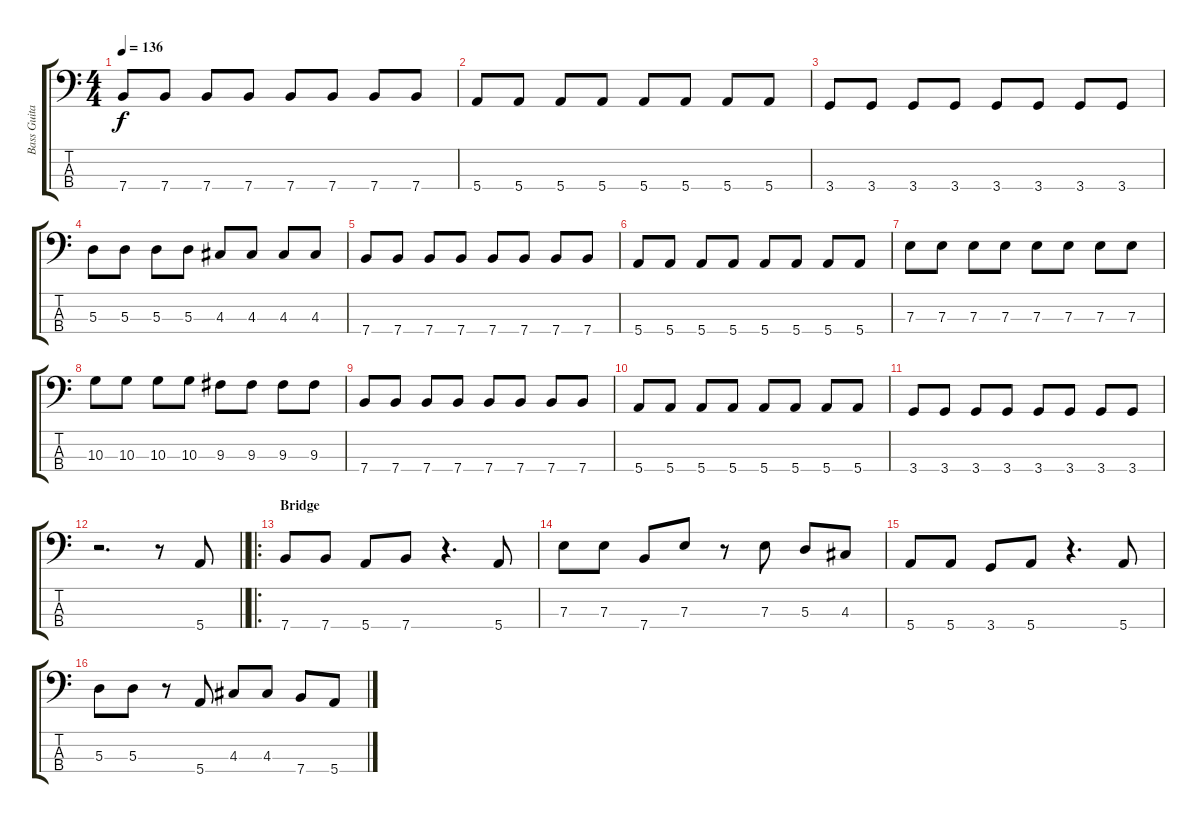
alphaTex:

\track ("Bass Guitar" "Bass Guita") {instrument electricbassfinger}
\staff {score tabs}
\tuning (G2 D2 A1 E1) {hide}
\ts (4 4)
\tempo 136
\clef f4
\ks c
7.4.8{dy f} 7.4.8 7.4.8 7.4.8 7.4.8 7.4.8 7.4.8 7.4.8 |
5.4.8 5.4.8 5.4.8 5.4.8 5.4.8 5.4.8 5.4.8 5.4.8 |
3.4.8 3.4.8 3.4.8 3.4.8 3.4.8 3.4.8 3.4.8 3.4.8 |
5.3.8 5.3.8 5.3.8 5.3.8 4.3.8 4.3.8 4.3.8 4.3.8 |
7.4.8 7.4.8 7.4.8 7.4.8 7.4.8 7.4.8 7.4.8 7.4.8 |
5.4.8 5.4.8 5.4.8 5.4.8 5.4.8 5.4.8 5.4.8 5.4.8 |
7.3.8 7.3.8 7.3.8 7.3.8 7.3.8 7.3.8 7.3.8 7.3.8 |
10.3.8 10.3.8 10.3.8 10.3.8 9.3.8 9.3.8 9.3.8 9.3.8 |
7.4.8 7.4.8 7.4.8 7.4.8 7.4.8 7.4.8 7.4.8 7.4.8 |
5.4.8 5.4.8 5.4.8 5.4.8 5.4.8 5.4.8 5.4.8 5.4.8 |
3.4.8 3.4.8 3.4.8 3.4.8 3.4.8 3.4.8 3.4.8 3.4.8 |
\barLineRight lightlight
r.2{d} r.8 5.4.8 |
\ro
\section ("" "Bridge")
7.4.8 7.4.8 5.4.8 7.4.8 r.4{d} 5.4.8 |
7.3.8 7.3.8 7.4.8 7.3.8 r.8 7.3.8 5.3.8 4.3.8 |
5.4.8 5.4.8 3.4.8 5.4.8 r.4{d} 5.4.8 |
5.3.8 5.3.8 r.8 5.4.8 4.3.8 4.3.8 7.4.8 5.4.8
